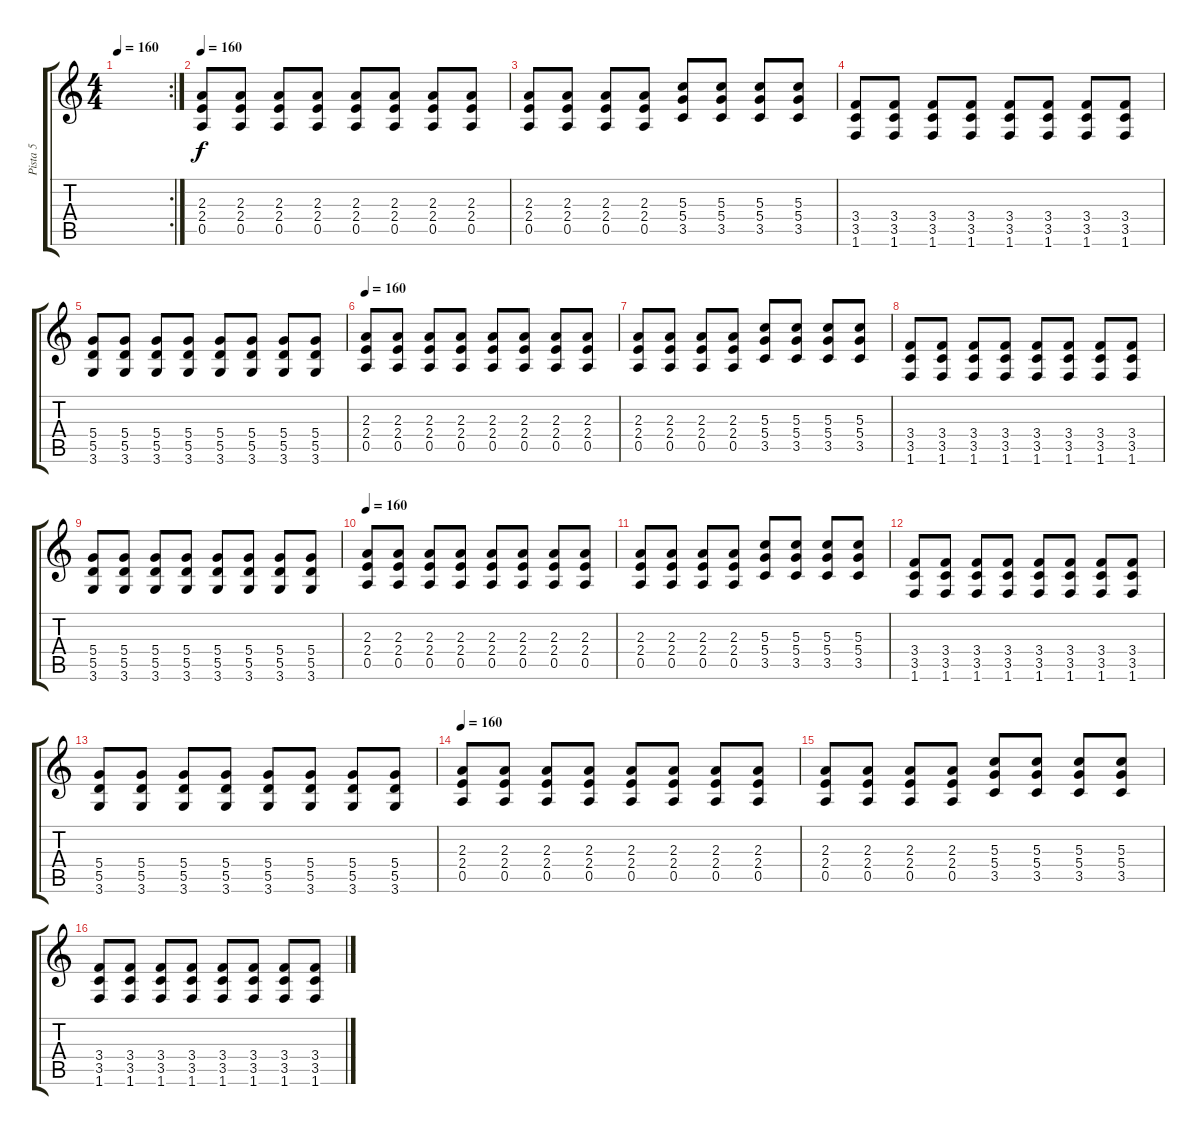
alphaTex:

\track ("Pista 5" "Pista 5") {instrument distortionguitar}
\staff {score tabs}
\tuning (E4 B3 G3 D3 A2 E2) {hide}
\rc 2
\ts (4 4)
\tempo 160
\clef g2
\ks c
|
\tempo 120
\tempo 160
(2.3 2.4 0.5).8 (2.3 2.4 0.5).8 (2.3 2.4 0.5).8 (2.3 2.4 0.5).8 (2.3 2.4 0.5).8 (2.3 2.4 0.5).8 (2.3 2.4 0.5).8 (2.3 2.4 0.5).8 |
(2.3 2.4 0.5).8 (2.3 2.4 0.5).8 (2.3 2.4 0.5).8 (2.3 2.4 0.5).8 (5.3 5.4 3.5).8 (5.3 5.4 3.5).8 (5.3 5.4 3.5).8 (5.3 5.4 3.5).8 |
(3.4 3.5 1.6).8 (3.4 3.5 1.6).8 (3.4 3.5 1.6).8 (3.4 3.5 1.6).8 (3.4 3.5 1.6).8 (3.4 3.5 1.6).8 (3.4 3.5 1.6).8 (3.4 3.5 1.6).8 |
(5.4 5.5 3.6).8 (5.4 5.5 3.6).8 (5.4 5.5 3.6).8 (5.4 5.5 3.6).8 (5.4 5.5 3.6).8 (5.4 5.5 3.6).8 (5.4 5.5 3.6).8 (5.4 5.5 3.6).8 |
\tempo 120
\tempo 160
(2.3 2.4 0.5).8 (2.3 2.4 0.5).8 (2.3 2.4 0.5).8 (2.3 2.4 0.5).8 (2.3 2.4 0.5).8 (2.3 2.4 0.5).8 (2.3 2.4 0.5).8 (2.3 2.4 0.5).8 |
(2.3 2.4 0.5).8 (2.3 2.4 0.5).8 (2.3 2.4 0.5).8 (2.3 2.4 0.5).8 (5.3 5.4 3.5).8 (5.3 5.4 3.5).8 (5.3 5.4 3.5).8 (5.3 5.4 3.5).8 |
(3.4 3.5 1.6).8 (3.4 3.5 1.6).8 (3.4 3.5 1.6).8 (3.4 3.5 1.6).8 (3.4 3.5 1.6).8 (3.4 3.5 1.6).8 (3.4 3.5 1.6).8 (3.4 3.5 1.6).8 |
(5.4 5.5 3.6).8 (5.4 5.5 3.6).8 (5.4 5.5 3.6).8 (5.4 5.5 3.6).8 (5.4 5.5 3.6).8 (5.4 5.5 3.6).8 (5.4 5.5 3.6).8 (5.4 5.5 3.6).8 |
\tempo 120
\tempo 160
(2.3 2.4 0.5).8 (2.3 2.4 0.5).8 (2.3 2.4 0.5).8 (2.3 2.4 0.5).8 (2.3 2.4 0.5).8 (2.3 2.4 0.5).8 (2.3 2.4 0.5).8 (2.3 2.4 0.5).8 |
(2.3 2.4 0.5).8 (2.3 2.4 0.5).8 (2.3 2.4 0.5).8 (2.3 2.4 0.5).8 (5.3 5.4 3.5).8 (5.3 5.4 3.5).8 (5.3 5.4 3.5).8 (5.3 5.4 3.5).8 |
(3.4 3.5 1.6).8 (3.4 3.5 1.6).8 (3.4 3.5 1.6).8 (3.4 3.5 1.6).8 (3.4 3.5 1.6).8 (3.4 3.5 1.6).8 (3.4 3.5 1.6).8 (3.4 3.5 1.6).8 |
(5.4 5.5 3.6).8 (5.4 5.5 3.6).8 (5.4 5.5 3.6).8 (5.4 5.5 3.6).8 (5.4 5.5 3.6).8 (5.4 5.5 3.6).8 (5.4 5.5 3.6).8 (5.4 5.5 3.6).8 |
\tempo 120
\tempo 160
(2.3 2.4 0.5).8 (2.3 2.4 0.5).8 (2.3 2.4 0.5).8 (2.3 2.4 0.5).8 (2.3 2.4 0.5).8 (2.3 2.4 0.5).8 (2.3 2.4 0.5).8 (2.3 2.4 0.5).8 |
(2.3 2.4 0.5).8 (2.3 2.4 0.5).8 (2.3 2.4 0.5).8 (2.3 2.4 0.5).8 (5.3 5.4 3.5).8 (5.3 5.4 3.5).8 (5.3 5.4 3.5).8 (5.3 5.4 3.5).8 |
(3.4 3.5 1.6).8 (3.4 3.5 1.6).8 (3.4 3.5 1.6).8 (3.4 3.5 1.6).8 (3.4 3.5 1.6).8 (3.4 3.5 1.6).8 (3.4 3.5 1.6).8 (3.4 3.5 1.6).8
